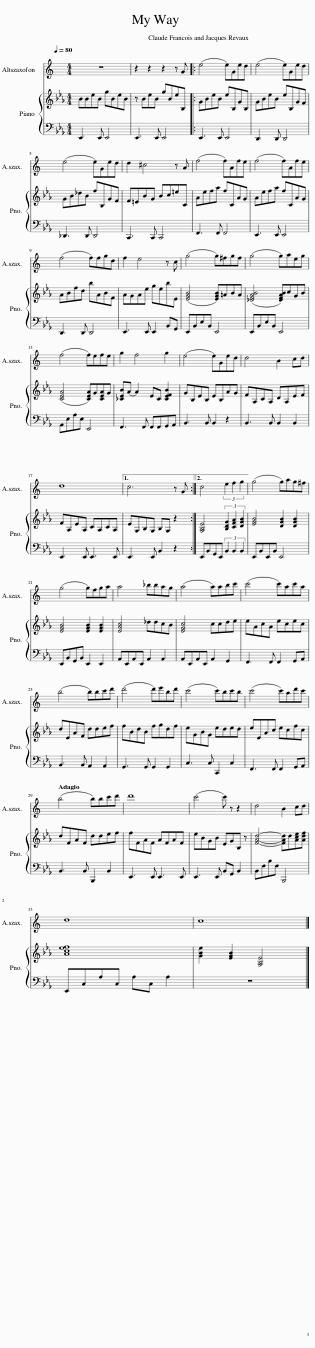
X:1
%%score 1 { 2 | 3 }
L:1/8
Q:1/4=80
M:4/4
I:linebreak $
K:Eb
V:1 treble transpose=-9
V:2 treble
V:3 bass
V:1
[K:C] z8 | z2 z2 z2 z G |: (e4 e)Ged | (e4 e)Ged |$ (e4 e)Ged | %5
 d2 ^c4 z A | (f4 f)Afe | (f4 f)Afe |$ (f4 f)fgd | f2 e4 z c | %10
 (g4 g)^fgf | (g4 g)aeg |$ (f4 f)efe | g2 f4 g2 | (e4 e)Ged | %15
 d4 B2 cd |$ d8 |1 c6 z G :|2 c4 (3e2 f2 g2 || (g4 g)ag^f |$ %20
 (g4 g)fga | a4 _bbag | (a4 a)abc' | (c'4 c')ac'a |$ (b4 b)bc'd' | %25
 (d'4 d')e'bd' | (c'4 c')bc'b | (c'4 c')ad'c' |$[Q:1/4=71] (b4 b)bc'd' | d'8 | %30
 (c'4 c') z z2 | d4 B2 cd |$ d8 | c8 |] %34
V:2
 BBeB gBeB | z BeB gBeB, |: GBeB eB,GB, | GBeB eB,GF |$ GB_dB fB,GF | %5
 F=EBG Bc=eC | Aefa fCAG | Aefa fCAG |$ ABfd bABF | AGAe gebE | %10
 ([EGB]4 [EGB])=ABA | ([_DFAB]4 [DFAB])cGB |$ ([CEA]4 [CEA])G[CEA]G | [_CEB](A A2) EC [CEFB]2 | GB,EB, EB,AG | %15
 FA,CA, DA,EF |$ FA,EA, CA,CA, |1 EG,B,G, B,G, z2 :|2 [G,B,E]4 (3[B,DG]2 [CFA]2 [DGB]2 || [EGB]4 [DGB]2 [DGB]2 |$ %20
 [EGB]4 [EGB]2 [EGB]2 | [EAc]4 _ddcB | [EGc]4 ccde | eAcA ecec |$ dEAF ddef | %25
 fBdB fgdf | eGBG eded | eEAc ecfc |$ dFAF ddef | fFAF AFAF | %30
 eBGB EGB, z | [FAd]4- [FAd]d[Ace][Adf] |$ [Acef]8 | [GBe]2 [EGB]2 [G,B,E]4 |] %34
V:3
 E,,3 E,, E,,4 | E,,3 E,, E,,4 |: E,,3 E,, E,,4 | D,,3 D,, D,,4 |$ _D,,3 D,, D,,4 | %5
 C,,3 C,, C,,4 | F,,3 F,, F,,4 | E,,3 E,, E,,4 |$ D,,3 D,, D,,4 | E,,3 E,, E,,2 B,,G,, | %10
 E,,B,,E,B,, E,,4 | E,,B,,E,B,, E,,4 |$ A,,E,A,E, E,,4 | F,,3 F,, F,,F,,G,,A,, | B,,3 B,, B,,2 z2 | %15
 B,,3 B,, B,,2 B,,2 |$ E,,3 E,, E,,3 E,, |1 E,,3 E,, B,,2 z2 :|2 E,,B,,G,,E,, (3B,,2 B,,2 B,,2 || E,,B,,E,,B,, E,,4 |$ %20
 E,,B,,G,,B,, E,,2 E,,2 | A,,E,,A,,E,, A,,2 A,,2 | A,,E,,A,,E,, A,,2 G,,2 | F,,3 F,, F,,2 G,,A,, |$ B,,3 B,, A,,2 A,,2 | %25
 G,,3 G,, G,,2 G,,2 | C,3 C, C,,2 C,2 | F,,3 F,, F,,2 G,,A,, |$ B,,3 B,, B,,,2 B,,2 | E,,3 E,, E,,3 E,, | %30
 E,,3 E,, B,,G,, B,,2 | B,,F,B,F, B,,,4 |$ E,,C,A,C, A,C, A,2 | z8 |] %34
